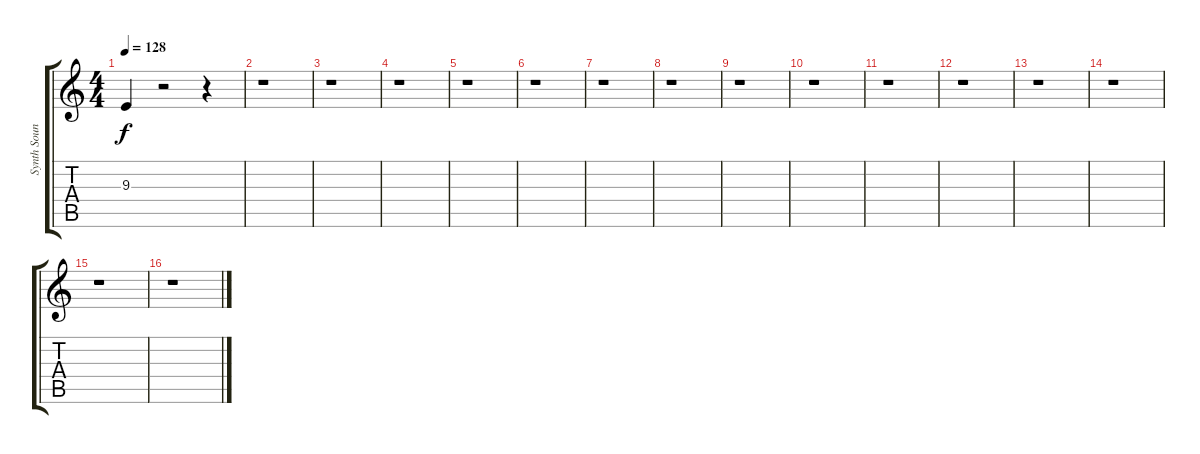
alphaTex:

\track ("Synth Sound        " "Synth Soun") {instrument pad3polysynth}
\staff {score tabs}
\tuning (E4 B3 G3 D3 A2 E2) {hide}
\ts (4 4)
\tempo 128
\clef g2
\ks c
9.3{t}.4{dy f} r.2 r.4 |
r.1 |
r.1 |
r.1 |
r.1 |
r.1 |
r.1 |
r.1 |
r.1 |
r.1 |
r.1 |
r.1 |
r.1 |
r.1 |
r.1 |
r.1
